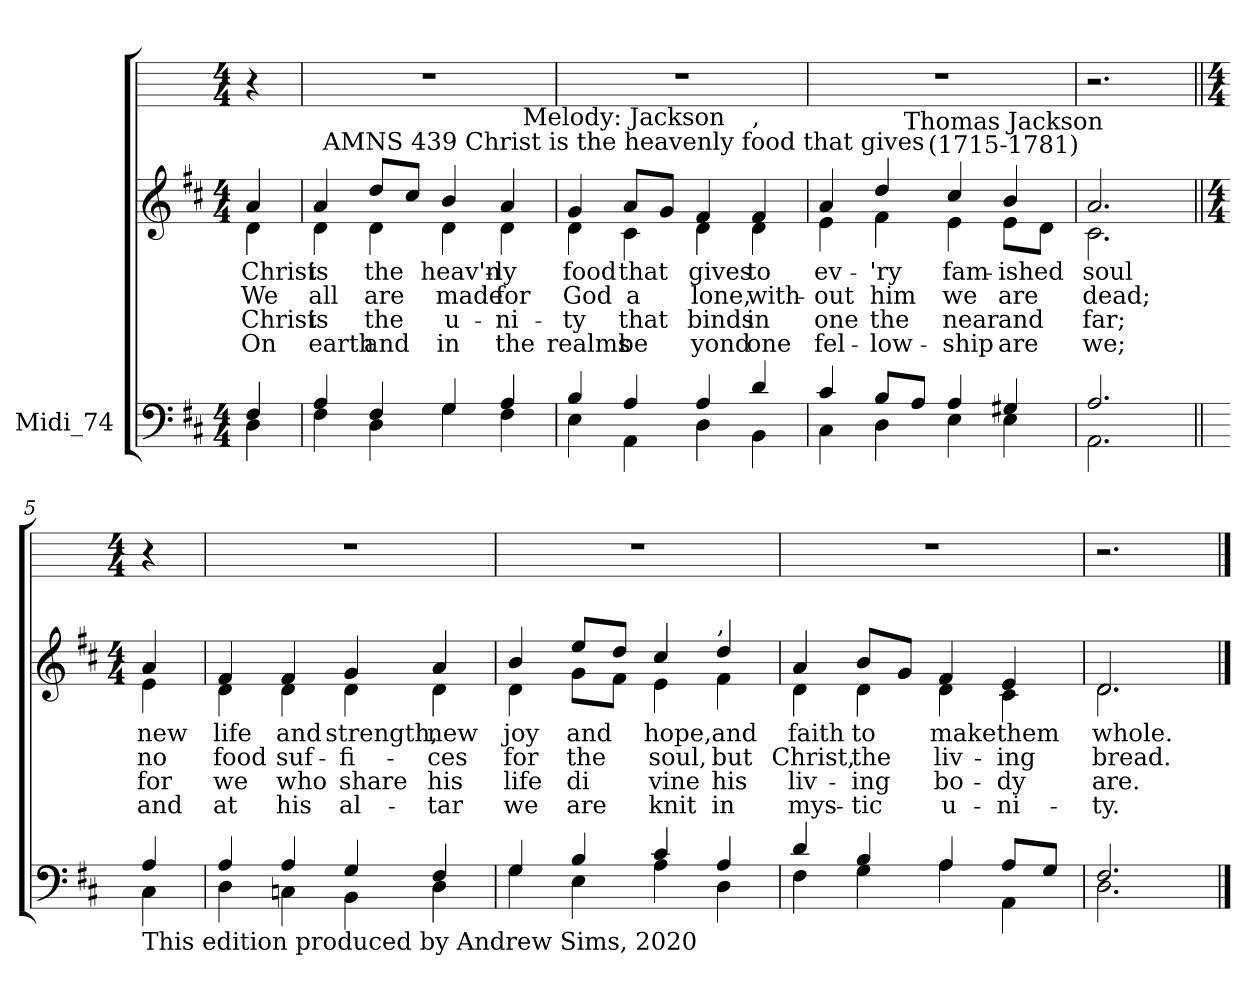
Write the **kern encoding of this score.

**kern	**kern	**text	**text	**text	**text	**kern
*part3	*part2	*part2	*part2	*part2	*part2	*part1
*staff3	*staff2	*staff2	*staff2	*staff2	*staff2	*staff1
*I"Midi_74	*	*	*	*	*	*
*clefF4	*clefG2	*	*	*	*	*
*k[f#c#]	*k[f#c#]	*	*	*	*	*
*D:	*D:	*	*	*	*	*
*M4/4	*M4/4	*	*	*	*	*M4/4
=	=	=	=	=	=	=
*^	*	*	*	*	*	*
!	!	!LO:TX:a:cj:t=Timothy Rees\n(1874-1939)	!	!	!	!	!
!	!	!	!LO:LY:b	!LO:LY:b	!LO:LY:b	!LO:LY:b	!
*	*	*^	*	*	*	*	*
4F#/	4D\	4a/	4d\	Christ	We	Christ	On	4r
=1	=1	=1	=1	=1	=1	=1	=1	=1
!	!	!	!	!LO:LY:b	!LO:LY:b	!LO:LY:b	!LO:LY:b	!
4A/	4F#\	4a/	4d\	is	all	is	earth	1r
!	!	!	!	!LO:LY:b	!LO:LY:b	!LO:LY:b	!LO:LY:b	!
4F#/	4D\	8dd/L	4d\	the	are	the	and	.
.	.	8cc#/J	.	.	.	.	.	.
!	!	!	!	!LO:LY:b	!LO:LY:b	!LO:LY:b	!LO:LY:b	!
4G/	4G\	4b/	4d\	heav'n-	-made	u-	-in	.
!	!	!	!	!LO:LY:b	!LO:LY:b	!LO:LY:b	!LO:LY:b	!
4A/	4F#\	4a/	4d\	ly	for	ni-	-the	.
=2	=2	=2	=2	=2	=2	=2	=2	=2
!	!	!	!	!LO:LY:b	!LO:LY:b	!LO:LY:b	!LO:LY:b	!
4B/	4E\	4g/	4d\	food	God	ty	realms	1r
!	!	!LO:TX:a:cj:t=AMNS 439 Christ is the heavenly food that gives	!	!	!	!	!	!
!	!	!LO:TX:a:cj:t=Melody&colon; Jackson	!	!	!	!	!	!
!	!	!	!	!LO:LY:b	!LO:LY:b	!LO:LY:b	!LO:LY:b	!
4A/	4AA\	8a/L	4c#\	that	a	that	be	.
.	.	8g/J	.	.	.	.	.	.
!	!	!	!	!LO:LY:b	!LO:LY:b	!LO:LY:b	!LO:LY:b	!
4A/	4D\	4f#/	4d\	gives	lone,	binds	yond	.
!	!	!LO:TX:a:t=,	!	!	!	!	!	!
!	!	!	!	!LO:LY:b	!LO:LY:b	!LO:LY:b	!LO:LY:b	!
4d/	4BB\	4f#/	4d\	to	with-	-in	one	.
=3	=3	=3	=3	=3	=3	=3	=3	=3
!	!	!	!	!LO:LY:b	!LO:LY:b	!LO:LY:b	!LO:LY:b	!
4c#/	4C#\	4a/	4e\	ev-	-out	one	fel-	1r
!	!	!	!	!LO:LY:b	!LO:LY:b	!LO:LY:b	!LO:LY:b	!
8B/L	4D\	4dd/	4f#\	-'ry	him	the	low-	.
8A/J	.	.	.	.	.	.	.	.
!	!	!	!	!LO:LY:b	!LO:LY:b	!LO:LY:b	!LO:LY:b	!
4A/	4E\	4cc#/	4e\	-fam-	-we	near	ship	.
!	!	!LO:TX:a:cj:t=Thomas Jackson\n(1715-1781)	!	!	!	!	!	!
!	!	!	!	!LO:LY:b	!LO:LY:b	!LO:LY:b	!LO:LY:b	!
4G#X/	4E\	4b/	8e\L	ished	are	and	are	.
.	.	.	8d\J	.	.	.	.	.
=4	=4	=4	=4	=4	=4	=4	=4	=4
!	!	!	!	!LO:LY:b	!LO:LY:b	!LO:LY:b	!LO:LY:b	!
2.A/	2.AA\	2.a/	2.c#\	soul	dead;	far;	we;	2.r
!!LO:LB:g=z
=5||	=5||	=5||	=5||	=5||	=5||	=5||	=5||	=5||
*	*	*M4/4	*	*	*	*	*	*M4/4
!LO:TX:b:t=This edition produced by Andrew Sims, 2020	!	!	!	!	!	!	!	!
!	!	!	!	!LO:LY:b	!LO:LY:b	!LO:LY:b	!LO:LY:b	!
4A/	4C#\	4a/	4e\	new	no	for	and	4r
=6	=6	=6	=6	=6	=6	=6	=6	=6
!	!	!	!	!LO:LY:b	!LO:LY:b	!LO:LY:b	!LO:LY:b	!
4A/	4D\	4f#/	4d\	life	food	we	at	1r
!	!	!	!	!LO:LY:b	!LO:LY:b	!LO:LY:b	!LO:LY:b	!
4A/	4Cn\	4f#/	4d\	and	suf-	-who	his	.
!	!	!	!	!LO:LY:b	!LO:LY:b	!LO:LY:b	!LO:LY:b	!
4G/	4BB\	4g/	4d\	strength,	fi-	-share	al-	.
!	!	!	!	!LO:LY:b	!LO:LY:b	!LO:LY:b	!LO:LY:b	!
4F#/	4D\	4a/	4d\	-new	ces	his	tar	.
=7	=7	=7	=7	=7	=7	=7	=7	=7
!	!	!	!	!LO:LY:b	!LO:LY:b	!LO:LY:b	!LO:LY:b	!
4G/	4G\	4b/	4d\	joy	for	life	we	1r
!	!	!	!	!LO:LY:b	!LO:LY:b	!LO:LY:b	!LO:LY:b	!
4B/	4E\	8ee/L	8g\L	and	the	di	are	.
.	.	8dd/J	8f#\J	.	.	.	.	.
!	!	!	!	!LO:LY:b	!LO:LY:b	!LO:LY:b	!LO:LY:b	!
4c#/	4A\	4cc#/	4e\	hope,	soul,	vine	knit	.
!	!	!LO:TX:a:t=,	!	!	!	!	!	!
!	!	!	!	!LO:LY:b	!LO:LY:b	!LO:LY:b	!LO:LY:b	!
4A/	4D\	4dd/	4f#\	and	but	his	in	.
=8	=8	=8	=8	=8	=8	=8	=8	=8
!	!	!	!	!LO:LY:b	!LO:LY:b	!LO:LY:b	!LO:LY:b	!
4d/	4F#\	4a/	4d\	faith	Christ,	liv-	-mys-	1r
!	!	!	!	!LO:LY:b	!LO:LY:b	!LO:LY:b	!LO:LY:b	!
4B/	4G\	8b/L	4d\	-to	the	ing	tic	.
.	.	8g/J	.	.	.	.	.	.
!	!	!	!	!LO:LY:b	!LO:LY:b	!LO:LY:b	!LO:LY:b	!
4A/	4A\	4f#/	4d\	make	liv-	-bo-	-u-	.
!	!	!	!	!LO:LY:b	!LO:LY:b	!LO:LY:b	!LO:LY:b	!
8A/L	4AA\	4e/	4c#\	-them	ing	dy	ni-	.
8G/J	.	.	.	.	.	.	.	.
=9	=9	=9	=9	=9	=9	=9	=9	=9
!	!	!	!	!LO:LY:b	!LO:LY:b	!LO:LY:b	!LO:LY:b	!
2.F#/	2.D\	2.d/	2.d\	-whole.	bread.	are.	ty.	2.r
*v	*v	*	*	*	*	*	*	*
*	*v	*v	*	*	*	*	*
==	==	==	==	==	==	==
*-	*-	*-	*-	*-	*-	*-
